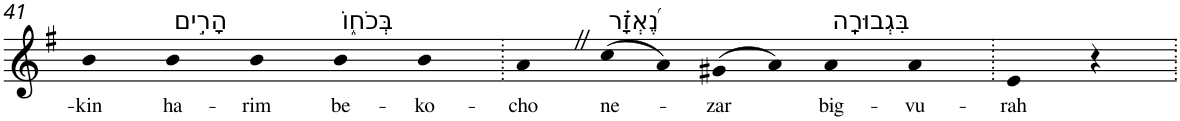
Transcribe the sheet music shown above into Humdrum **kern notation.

**kern	**text
*part1	*part1
*staff1	*staff1
*I"Piano	*
*I'Pno	*
!!LO:PB:g=z
*clefG2	*
*k[f#]	*
*G:	*
=41	=41
!	!LO:LY:b
4b	-kin
!LO:TX:a:t=הָרִ֣ים	!
!	!LO:LY:b
4b	ha-
!	!LO:LY:b
4b	-rim
!LO:TX:a:t=בְּכֹח֑וֹ	!
!	!LO:LY:b
4b	be-
!	!LO:LY:b
4b	-ko-
=42.	=42.
!	!LO:LY:b
4aZ	-cho
!LO:TX:a:t=נֶ֝אְזָ֗ר	!
!	!LO:LY:b
(>8cc	ne-
8a)	.
!	!LO:LY:b
(>8g#X	-zar
8a)	.
!LO:TX:a:t=בִּגְבוּרָֽה	!
!	!LO:LY:b
4a	big-
!	!LO:LY:b
4a	-vu-
=43.	=43.
!	!LO:LY:b
4e	-rah
4r	.
=.	=.
*-	*-
